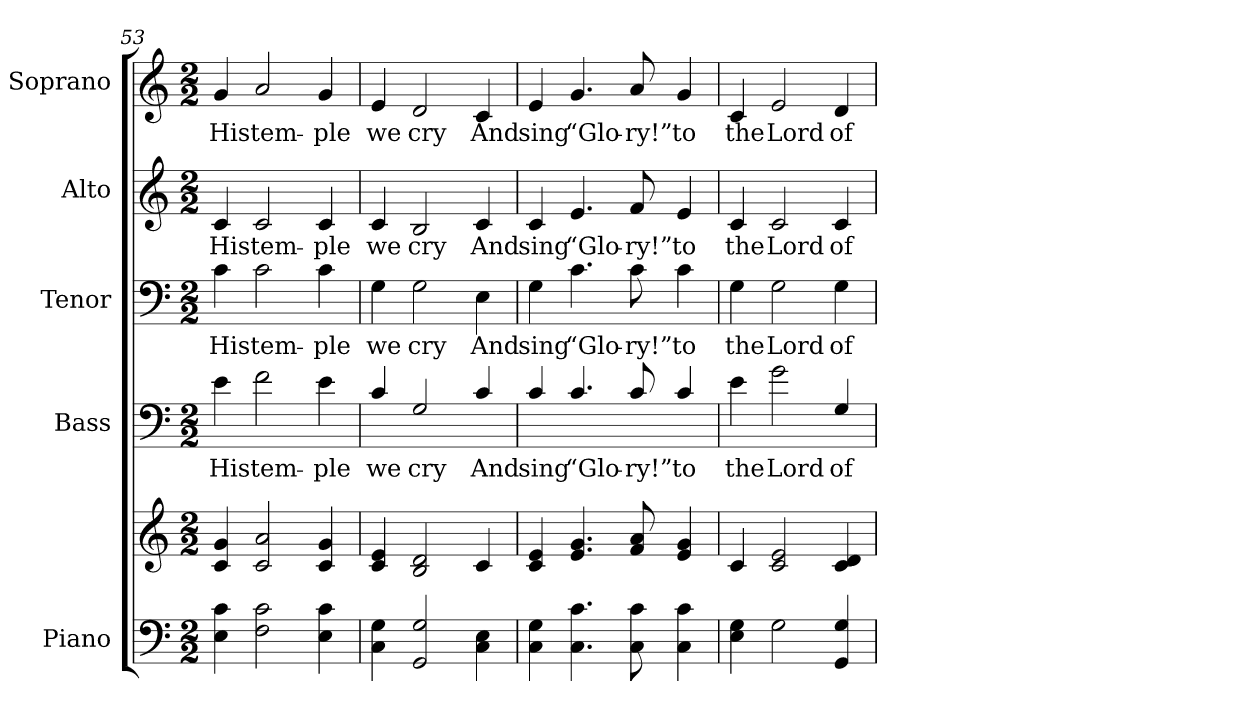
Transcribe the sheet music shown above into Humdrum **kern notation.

**kern	**kern	**kern	**text	**kern	**text	**kern	**text	**kern	**text
*part5	*part5	*part4	*part4	*part3	*part3	*part2	*part2	*part1	*part1
*staff6	*staff5	*staff4	*staff4	*staff3	*staff3	*staff2	*staff2	*staff1	*staff1
*I"Piano	*	*I"Bass	*	*I"Tenor	*	*I"Alto	*	*I"Soprano	*
*I'Pno.	*	*I'B.	*	*I'T.	*	*I'A.	*	*I'S.	*
*clefF4	*clefG2	*clefF4	*	*clefF4	*	*clefG2	*	*clefG2	*
*	*	*ITrd7c12	*	*	*	*	*	*	*
*k[]	*k[]	*k[]	*	*k[]	*	*k[]	*	*k[]	*
*C:	*C:	*C:	*	*C:	*	*C:	*	*C:	*
*M2/2	*M2/2	*M2/2	*	*M2/2	*	*M2/2	*	*M2/2	*
=53	=53	=53	=53	=53	=53	=53	=53	=53	=53
!	!	!	!LO:LY:b:color=#000000	!	!	!	!	!	!
!	!	!	!	!	!LO:LY:b:color=#000000	!	!	!	!
!	!	!	!	!	!	!	!LO:LY:b:color=#000000	!	!
!	!	!	!	!	!	!	!	!	!LO:LY:b:color=#000000
4Ei\ 4ci	4ci/ 4gi	4Ei\	His	4ci\	His	4ci/	His	4gi/	His
!	!	!	!LO:LY:b:color=#000000	!	!	!	!	!	!
!	!	!	!	!	!LO:LY:b:color=#000000	!	!	!	!
!	!	!	!	!	!	!	!LO:LY:b:color=#000000	!	!
!	!	!	!	!	!	!	!	!	!LO:LY:b:color=#000000
2Fi\ 2ci	2ci/ 2ai	2Fi\	tem-	2ci\	tem-	2ci/	tem-	2ai/	tem-
!	!	!	!LO:LY:b:color=#000000	!	!	!	!	!	!
!	!	!	!	!	!LO:LY:b:color=#000000	!	!	!	!
!	!	!	!	!	!	!	!LO:LY:b:color=#000000	!	!
!	!	!	!	!	!	!	!	!	!LO:LY:b:color=#000000
4Ei\ 4ci	4ci/ 4gi	4Ei\	-ple	4ci\	-ple	4ci/	-ple	4gi/	-ple
=54	=54	=54	=54	=54	=54	=54	=54	=54	=54
!	!	!	!LO:LY:b:color=#000000	!	!	!	!	!	!
!	!	!	!	!	!LO:LY:b:color=#000000	!	!	!	!
!	!	!	!	!	!	!	!LO:LY:b:color=#000000	!	!
!	!	!	!	!	!	!	!	!	!LO:LY:b:color=#000000
4Ci\ 4Gi	4ci/ 4ei	4Ci/	we	4Gi\	we	4ci/	we	4ei/	we
!	!	!	!LO:LY:b:color=#000000	!	!	!	!	!	!
!	!	!	!	!	!LO:LY:b:color=#000000	!	!	!	!
!	!	!	!	!	!	!	!LO:LY:b:color=#000000	!	!
!	!	!	!	!	!	!	!	!	!LO:LY:b:color=#000000
2GGi/ 2Gi	2Bi/ 2di	2GGi/	cry	2Gi\	cry	2Bi/	cry	2di/	cry
!	!	!	!LO:LY:b:color=#000000	!	!	!	!	!	!
!	!	!	!	!	!LO:LY:b:color=#000000	!	!	!	!
!	!	!	!	!	!	!	!LO:LY:b:color=#000000	!	!
!	!	!	!	!	!	!	!	!	!LO:LY:b:color=#000000
4Ci\ 4Ei	4ci/	4Ci/	And	4Ei\	And	4ci/	And	4ci/	And
!!LO:PB:g=z
=55	=55	=55	=55	=55	=55	=55	=55	=55	=55
!	!	!	!LO:LY:b:color=#000000	!	!	!	!	!	!
!	!	!	!	!	!LO:LY:b:color=#000000	!	!	!	!
!	!	!	!	!	!	!	!LO:LY:b:color=#000000	!	!
!	!	!	!	!	!	!	!	!	!LO:LY:b:color=#000000
4Ci\ 4Gi	4ci/ 4ei	4Ci/	sing	4Gi\	sing	4ci/	sing	4ei/	sing
!	!	!	!LO:LY:b:color=#000000	!	!	!	!	!	!
!	!	!	!	!	!LO:LY:b:color=#000000	!	!	!	!
!	!	!	!	!	!	!	!LO:LY:b:color=#000000	!	!
!	!	!	!	!	!	!	!	!	!LO:LY:b:color=#000000
4.Ci\ 4.ci	4.ei/ 4.gi	4.Ci/	“Glo-	4.ci\	“Glo-	4.ei/	“Glo-	4.gi/	“Glo-
!	!	!	!LO:LY:b:color=#000000	!	!	!	!	!	!
!	!	!	!	!	!LO:LY:b:color=#000000	!	!	!	!
!	!	!	!	!	!	!	!LO:LY:b:color=#000000	!	!
!	!	!	!	!	!	!	!	!	!LO:LY:b:color=#000000
8Ci\ 8ci	8fi/ 8ai	8Ci/	-ry!”	8ci\	-ry!”	8fi/	-ry!”	8ai/	-ry!”
!	!	!	!LO:LY:b:color=#000000	!	!	!	!	!	!
!	!	!	!	!	!LO:LY:b:color=#000000	!	!	!	!
!	!	!	!	!	!	!	!LO:LY:b:color=#000000	!	!
!	!	!	!	!	!	!	!	!	!LO:LY:b:color=#000000
4Ci\ 4ci	4ei/ 4gi	4Ci/	to	4ci\	to	4ei/	to	4gi/	to
=56	=56	=56	=56	=56	=56	=56	=56	=56	=56
!	!	!	!LO:LY:b:color=#000000	!	!	!	!	!	!
!	!	!	!	!	!LO:LY:b:color=#000000	!	!	!	!
!	!	!	!	!	!	!	!LO:LY:b:color=#000000	!	!
!	!	!	!	!	!	!	!	!	!LO:LY:b:color=#000000
4Ei\ 4Gi	4ci/	4Ei\	the	4Gi\	the	4ci/	the	4ci/	the
!	!	!	!LO:LY:b:color=#000000	!	!	!	!	!	!
!	!	!	!	!	!LO:LY:b:color=#000000	!	!	!	!
!	!	!	!	!	!	!	!LO:LY:b:color=#000000	!	!
!	!	!	!	!	!	!	!	!	!LO:LY:b:color=#000000
2Gi\	2ci/ 2ei	2Gi\	Lord	2Gi\	Lord	2ci/	Lord	2ei/	Lord
!	!	!	!LO:LY:b:color=#000000	!	!	!	!	!	!
!	!	!	!	!	!LO:LY:b:color=#000000	!	!	!	!
!	!	!	!	!	!	!	!LO:LY:b:color=#000000	!	!
!	!	!	!	!	!	!	!	!	!LO:LY:b:color=#000000
4GGi/ 4Gi	4ci/ 4di	4GGi/	of	4Gi\	of	4ci/	of	4di/	of
=	=	=	=	=	=	=	=	=	=
*-	*-	*-	*-	*-	*-	*-	*-	*-	*-
